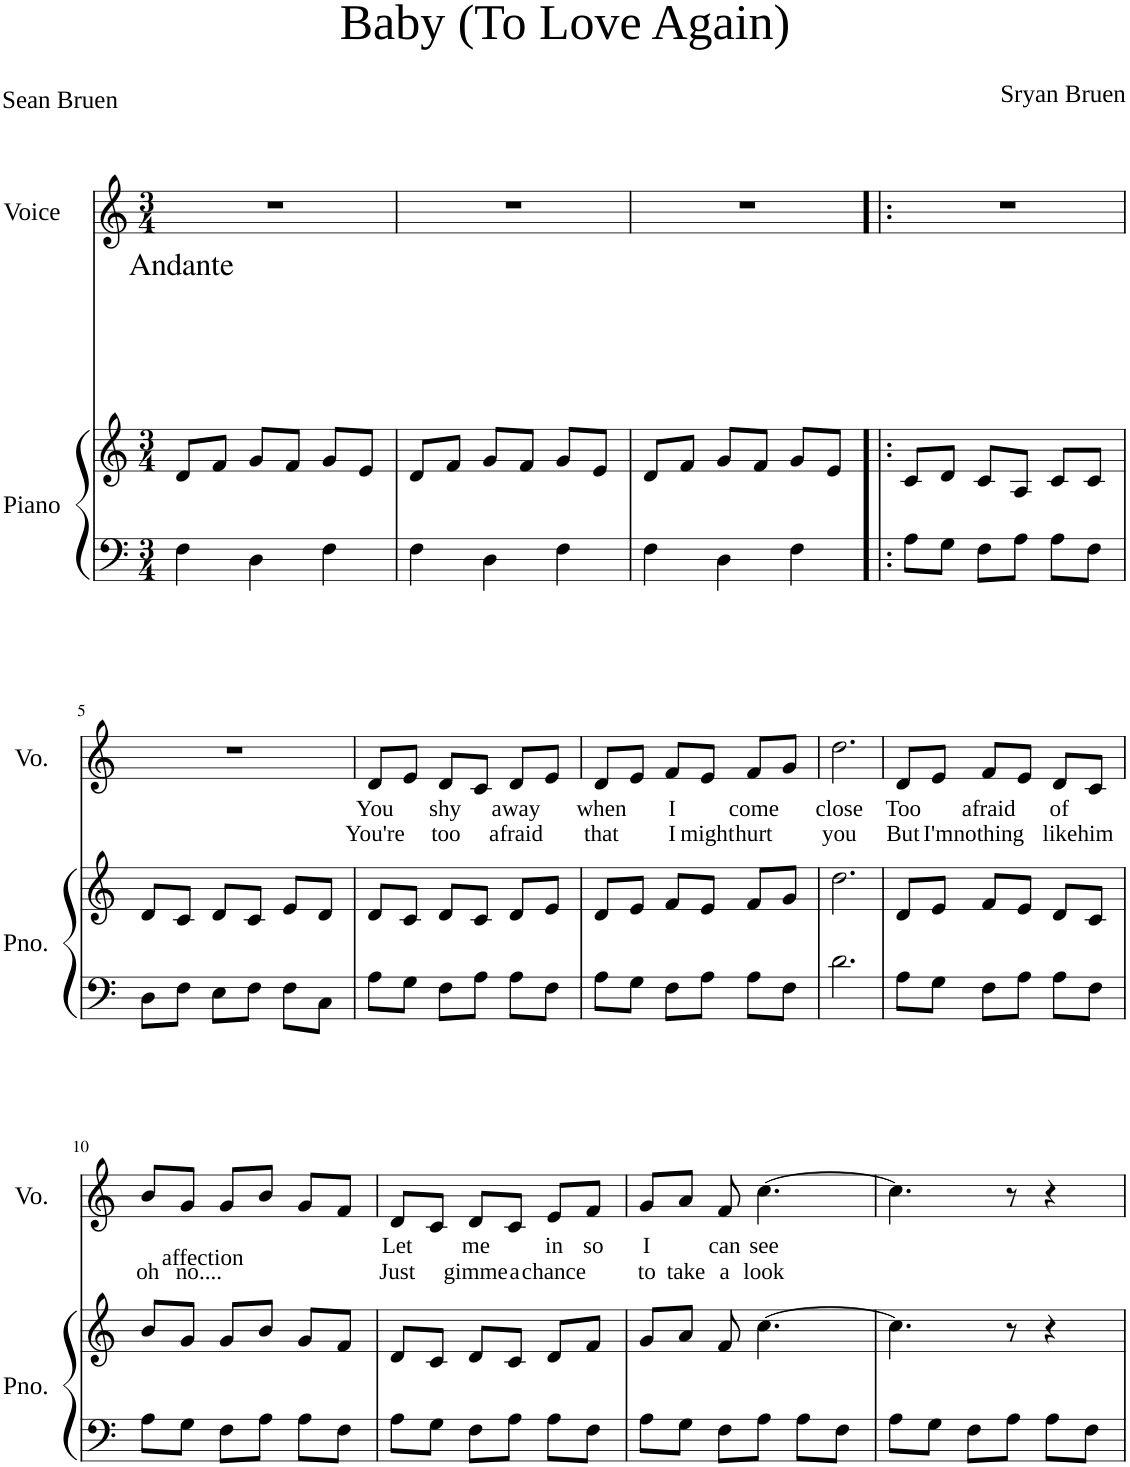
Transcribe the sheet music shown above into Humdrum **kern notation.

**kern	**kern	**kern	**text	**text
*part2	*part2	*part1	*part1	*part1
*staff3	*staff2	*staff1	*staff1	*staff1
*I"Piano	*	*I"Voice	*	*
*I'Pno.	*	*I'Vo.	*	*
*clefF4	*clefG2	*clefG2	*	*
*k[]	*k[]	*k[]	*	*
*M3/4	*M3/4	*M3/4	*	*
=1	=1	=1	=1	=1
!	!LO:TX:a:t=Andante	!	!	!
4F\	8d/L	2.r	.	.
.	8f/J	.	.	.
4D\	8g/L	.	.	.
.	8f/J	.	.	.
4F\	8g/L	.	.	.
.	8e/J	.	.	.
=2	=2	=2	=2	=2
4F\	8d/L	2.r	.	.
.	8f/J	.	.	.
4D\	8g/L	.	.	.
.	8f/J	.	.	.
4F\	8g/L	.	.	.
.	8e/J	.	.	.
=3	=3	=3	=3	=3
4F\	8d/L	2.r	.	.
.	8f/J	.	.	.
4D\	8g/L	.	.	.
.	8f/J	.	.	.
4F\	8g/L	.	.	.
.	8e/J	.	.	.
=4!|:	=4!|:	=4!|:	=4!|:	=4!|:
8A\L	8c/L	2.r	.	.
8G\J	8d/J	.	.	.
8F\L	8c/L	.	.	.
8A\J	8A/J	.	.	.
8A\L	8c/L	.	.	.
8F\J	8c/J	.	.	.
!!LO:LB:g=z
=5	=5	=5	=5	=5
8D\L	8d/L	2.r	.	.
8F\J	8c/J	.	.	.
8E\L	8d/L	.	.	.
8F\J	8c/J	.	.	.
8F\L	8e/L	.	.	.
8C\J	8d/J	.	.	.
=6	=6	=6	=6	=6
!	!	!	!LO:LY:b	!LO:LY:b
8A\L	8d/L	8d/L	You	You're
8G\J	8c/J	8e/J	.	.
!	!	!	!LO:LY:b	!LO:LY:b
8F\L	8d/L	8d/L	shy	too
8A\J	8c/J	8c/J	.	.
!	!	!	!LO:LY:b	!LO:LY:b
8A\L	8d/L	8d/L	away	afraid
8F\J	8e/J	8e/J	.	.
=7	=7	=7	=7	=7
!	!	!	!LO:LY:b	!LO:LY:b
8A\L	8d/L	8d/L	when	that
8G\J	8e/J	8e/J	.	.
!	!	!	!LO:LY:b	!LO:LY:b
8F\L	8f/L	8f/L	I	I
!	!	!	!	!LO:LY:b
8A\J	8e/J	8e/J	.	might
!	!	!	!LO:LY:b	!LO:LY:b
8A\L	8f/L	8f/L	come	hurt
8F\J	8g/J	8g/J	.	.
=8	=8	=8	=8	=8
!	!	!	!LO:LY:b	!LO:LY:b
2.d\	2.dd\	2.dd\	close	you
=9	=9	=9	=9	=9
!	!	!	!LO:LY:b	!LO:LY:b
8A\L	8d/L	8d/L	Too	But
!	!	!	!	!LO:LY:b
8G\J	8e/J	8e/J	.	I'm
!	!	!	!LO:LY:b	!LO:LY:b
8F\L	8f/L	8f/L	afraid	nothing
8A\J	8e/J	8e/J	.	.
!	!	!	!LO:LY:b	!LO:LY:b
8A\L	8d/L	8d/L	of	like
!	!	!	!	!LO:LY:b
8F\J	8c/J	8c/J	.	him
!!LO:LB:g=z
=10	=10	=10	=10	=10
!	!	!	!LO:LY:b	!LO:LY:b
8A\L	8b/L	8b/L	affection	oh
!	!	!	!	!LO:LY:b
8G\J	8g/J	8g/J	.	no....
8F\L	8g/L	8g/L	.	.
8A\J	8b/J	8b/J	.	.
8A\L	8g/L	8g/L	.	.
8F\J	8f/J	8f/J	.	.
=11	=11	=11	=11	=11
!	!	!	!LO:LY:b	!LO:LY:b
8A\L	8d/L	8d/L	Let	Just
8G\J	8c/J	8c/J	.	.
!	!	!	!LO:LY:b	!LO:LY:b
8F\L	8d/L	8d/L	me	gimme
!	!	!	!	!LO:LY:b
8A\J	8c/J	8c/J	.	a
!	!	!	!LO:LY:b	!LO:LY:b
8A\L	8d/L	8e/L	in	chance
!	!	!	!LO:LY:b	!
8F\J	8f/J	8f/J	so	.
=12	=12	=12	=12	=12
!	!	!	!LO:LY:b	!LO:LY:b
8A\L	8g/L	8g/L	I	to
!	!	!	!	!LO:LY:b
8G\J	8a/J	8a/J	.	take
!	!	!	!LO:LY:b	!LO:LY:b
8F\L	8f/	8f/	can	a
!	!	!	!LO:LY:b	!LO:LY:b
8A\J	[4.cc\	[4.cc\	see	look
8A\L	.	.	.	.
8F\J	.	.	.	.
=13	=13	=13	=13	=13
8A\L	4.cc\]	4.cc\]	.	.
8G\J	.	.	.	.
8F\L	.	.	.	.
8A\J	8r	8r	.	.
8A\L	4r	4r	.	.
8F\J	.	.	.	.
=	=	=	=	=
*-	*-	*-	*-	*-
